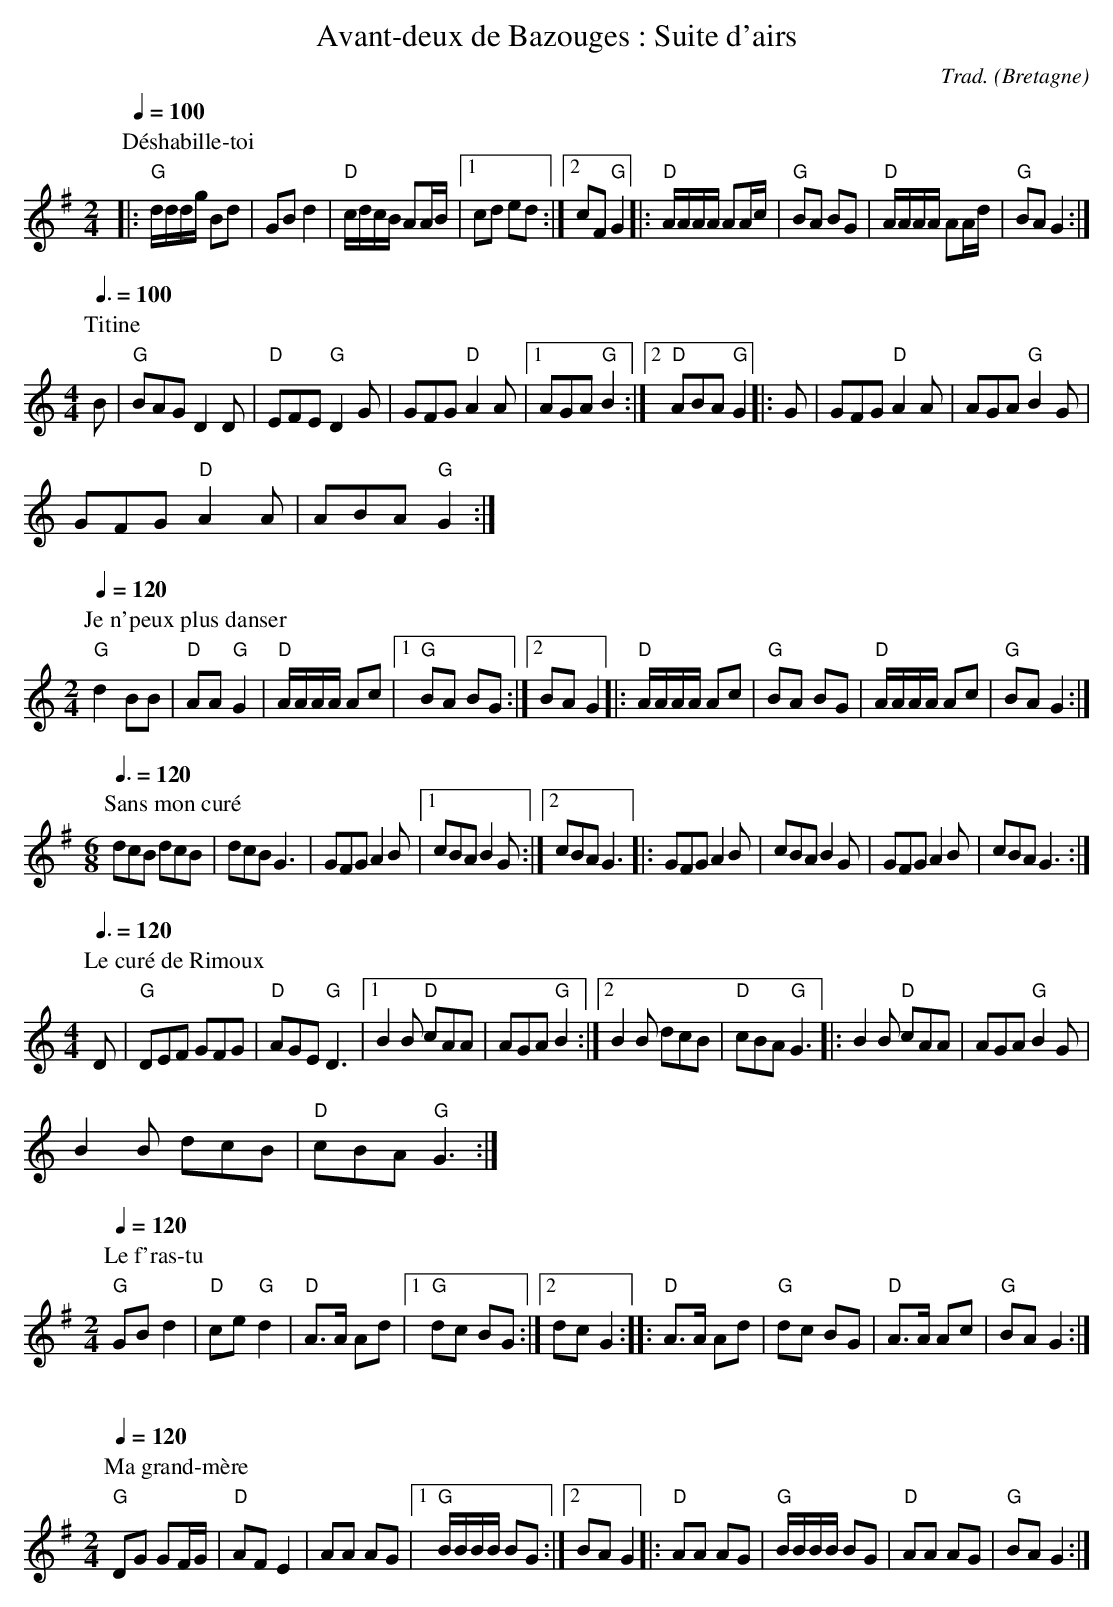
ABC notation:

X:1
T:Avant-deux de Bazouges : Suite d'airs
C:Trad.
O:Bretagne
M:2/4
L:1/16
Q:1/4=100
K:G
P:Déshabille-toi
|: "G"dddg B2d2 | G2B2 d4 | "D"cdcB A2AB |1 c2d2 e2d2 :|2\
c2F2 "G"G4 |: "D"AAAA A2Ac | "G"B2A2 B2G2 | "D"AAAA A2Ad | "G"B2A2 G4 :|
%%vskip 1
P:Titine
M:4/4
L:1/8
Q:3/8=100
K:C
B | "G"BAG D2 D | "D"EFE "G"D2 G | GFG "D"A2 A |1\
AGA "G"B2 :|2 "D"ABA "G"G2 |: G | GFG "D"A2 A | AGA "G"B2 G |
GFG "D"A2 A | ABA "G"G2 :|
%%vskip 1
P:Je n'peux plus danser
M:2/4
L:1/16
Q:1/4=120
K:C
"G"d4 B2B2 | "D"A2A2 "G"G4 | "D"AAAA A2c2 |1\
"G"B2A2 B2G2 :|2 B2A2 G4 |: "D"AAAA A2c2 |\
"G"B2A2 B2G2 | "D"AAAA A2c2 | "G"B2A2 G4 :|
%%vskip 1
P:Sans mon curé
M:6/8
L:1/8
Q:3/8=120
K:G
dcB dcB | dcB G3 | GFG A2 B |1 cBA B2 G :|2\
cBA G3 |: GFG A2 B | cBA B2 G | GFG A2 B | cBA G3 :|
%%vskip 1
P:Le curé de Rimoux
M:4/4
L:1/8
Q:3/8=120
K:C
D | "G"DEF GFG | "D"AGE "G"D3 |1 B2 B "D"cAA | AGA "G"B2 :|2\
B2 B dcB | "D"cBA "G"G3 |: B2 B "D"cAA | AGA "G"B2 G |
B2 B dcB | "D"cBA "G"G3 :|
%%vskip 1
P:Le f'ras-tu
M:2/4
L:1/16
Q:1/4=120
K:G
"G"G2B2 d4 | "D"c2e2 "G"d4 | "D"A3A A2d2 |1\
"G"d2c2 B2G2 :|2 d2c2 G4 ::\
"D"A3A A2d2 | "G"d2c2 B2G2 | "D"A3A A2c2 | "G"B2A2 G4 :|
%%vskip 1
P:Ma grand-mère
M:2/4
L:1/16
Q:1/4=120
K:G
"G"D2G2 G2FG | "D"A2F2 E4 | A2A2 A2G2 |1\
"G"BBBB B2G2 :|2 B2A2 G4 |: "D"A2A2 A2G2 |\
"G"BBBB B2G2 | "D"A2A2 A2G2 | "G"B2A2 G4 :|
